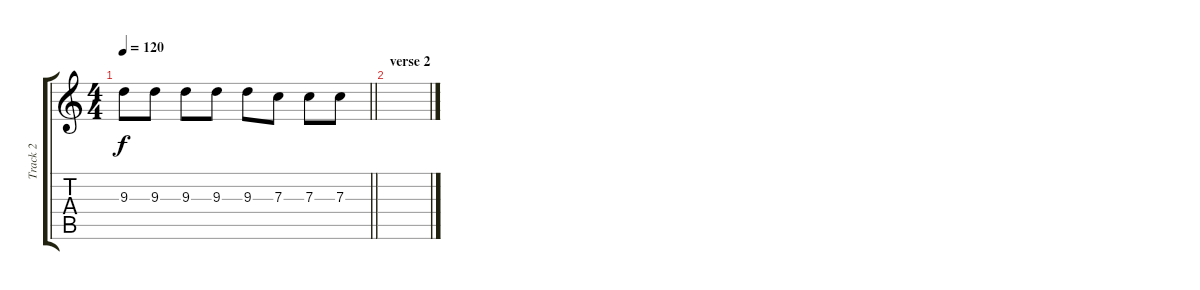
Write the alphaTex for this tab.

\track ("Track 2" "Track 2") {instrument distortionguitar}
\staff {score tabs}
\tuning (D4 A3 F3 C3 G2 D2) {hide}
\ts (4 4)
\tempo 120
\clef g2
\barLineRight lightlight
\ks c
9.3.8{dy f} 9.3.8 9.3.8 9.3.8 9.3.8 7.3.8 7.3.8 7.3.8 |
\section ("" "verse 2")
